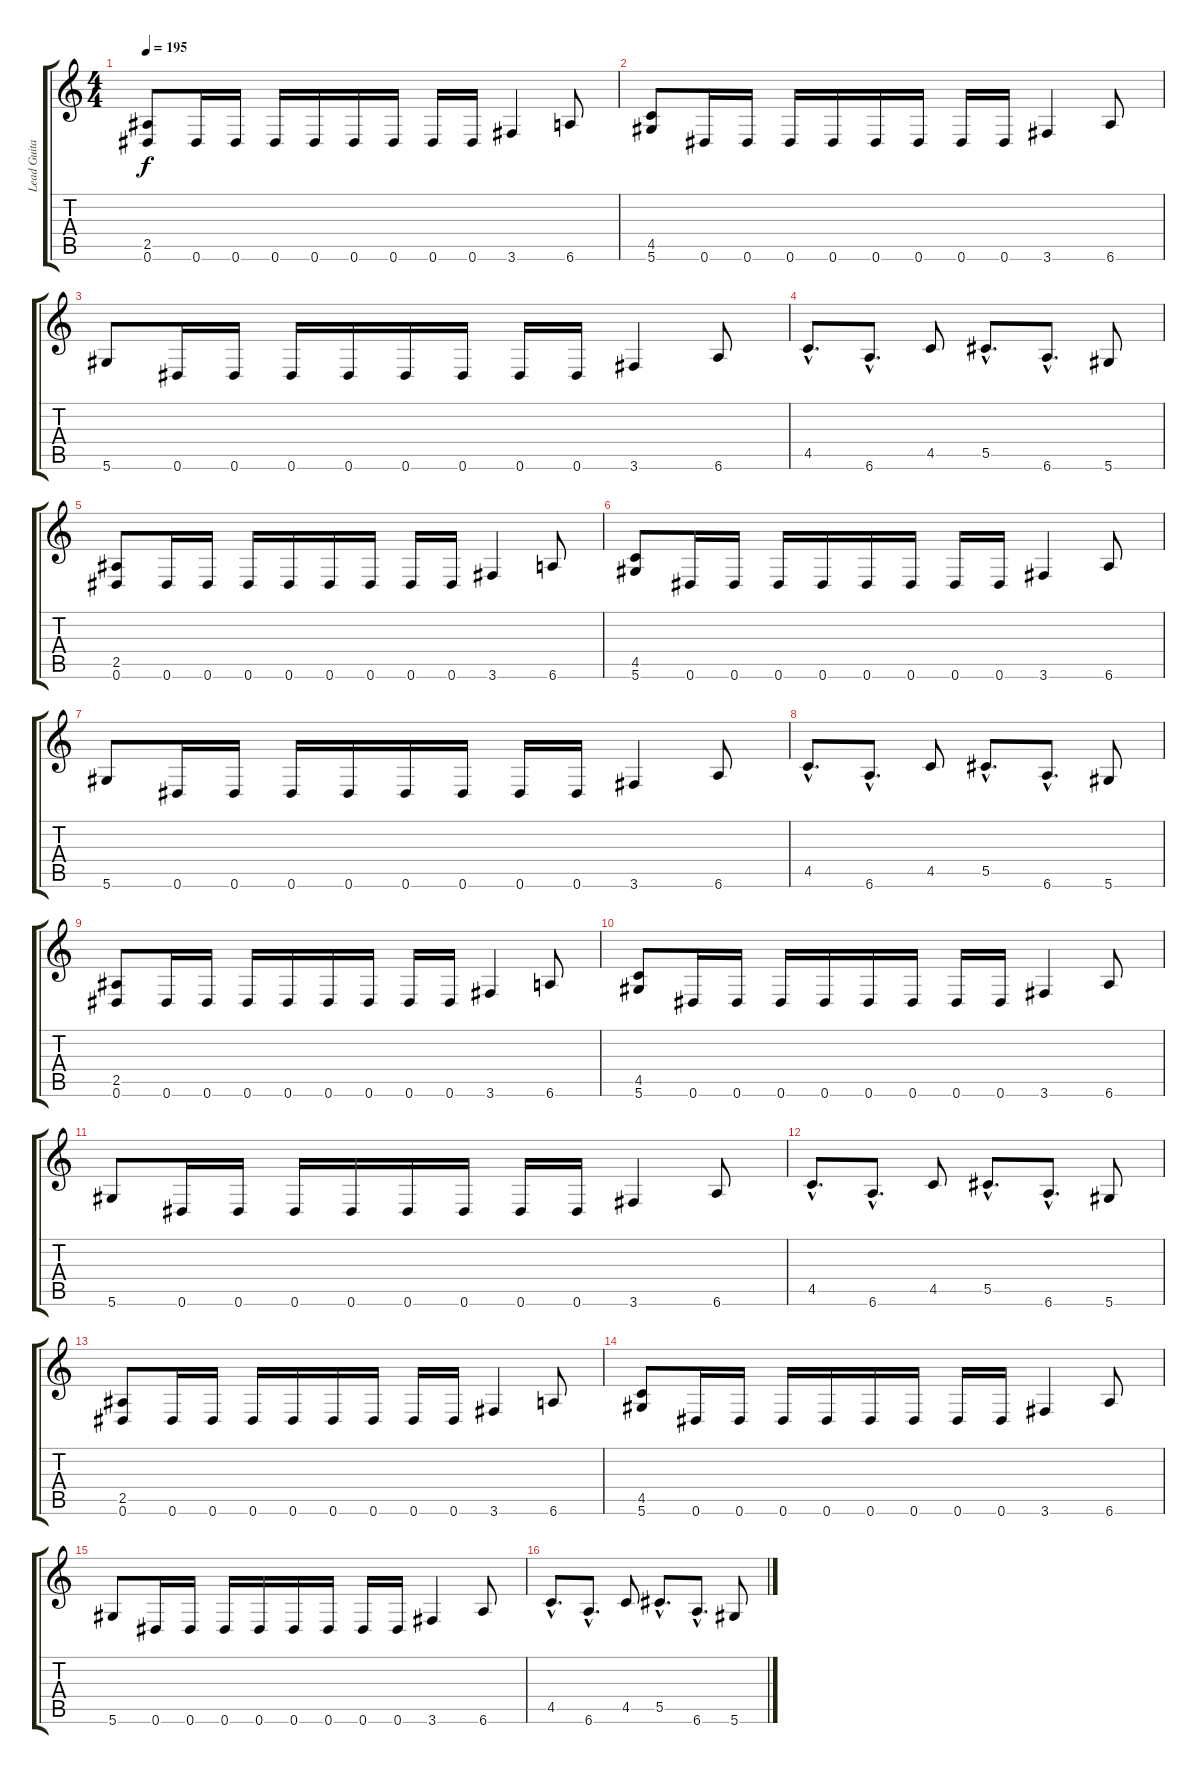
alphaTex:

\track ("Lead Guitar (Ol)" "Lead Guita") {instrument distortionguitar}
\staff {score tabs}
\tuning (Eb4 Bb3 Gb3 Db3 Ab2 Eb2) {hide}
\ts (4 4)
\tempo 195
\clef g2
\ks c
(2.5 0.6).8{dy f} 0.6.16 0.6.16 0.6.16 0.6.16 0.6.16 0.6.16 0.6.16 0.6.16 3.6.4 6.6.8 |
(4.5 5.6).8 0.6.16 0.6.16 0.6.16 0.6.16 0.6.16 0.6.16 0.6.16 0.6.16 3.6.4 6.6.8 |
5.6.8 0.6.16 0.6.16 0.6.16 0.6.16 0.6.16 0.6.16 0.6.16 0.6.16 3.6.4 6.6.8 |
4.5{hac}.8{d} 6.6{hac}.8{d} 4.5.8 5.5{hac}.8{d} 6.6{hac}.8{d} 5.6.8 |
(2.5 0.6).8 0.6.16 0.6.16 0.6.16 0.6.16 0.6.16 0.6.16 0.6.16 0.6.16 3.6.4 6.6.8 |
(4.5 5.6).8 0.6.16 0.6.16 0.6.16 0.6.16 0.6.16 0.6.16 0.6.16 0.6.16 3.6.4 6.6.8 |
5.6.8 0.6.16 0.6.16 0.6.16 0.6.16 0.6.16 0.6.16 0.6.16 0.6.16 3.6.4 6.6.8 |
4.5{hac}.8{d} 6.6{hac}.8{d} 4.5.8 5.5{hac}.8{d} 6.6{hac}.8{d} 5.6.8 |
(2.5 0.6).8 0.6.16 0.6.16 0.6.16 0.6.16 0.6.16 0.6.16 0.6.16 0.6.16 3.6.4 6.6.8 |
(4.5 5.6).8 0.6.16 0.6.16 0.6.16 0.6.16 0.6.16 0.6.16 0.6.16 0.6.16 3.6.4 6.6.8 |
5.6.8 0.6.16 0.6.16 0.6.16 0.6.16 0.6.16 0.6.16 0.6.16 0.6.16 3.6.4 6.6.8 |
4.5{hac}.8{d} 6.6{hac}.8{d} 4.5.8 5.5{hac}.8{d} 6.6{hac}.8{d} 5.6.8 |
(2.5 0.6).8 0.6.16 0.6.16 0.6.16 0.6.16 0.6.16 0.6.16 0.6.16 0.6.16 3.6.4 6.6.8 |
(4.5 5.6).8 0.6.16 0.6.16 0.6.16 0.6.16 0.6.16 0.6.16 0.6.16 0.6.16 3.6.4 6.6.8 |
5.6.8 0.6.16 0.6.16 0.6.16 0.6.16 0.6.16 0.6.16 0.6.16 0.6.16 3.6.4 6.6.8 |
4.5{hac}.8{d} 6.6{hac}.8{d} 4.5.8 5.5{hac}.8{d} 6.6{hac}.8{d} 5.6.8
